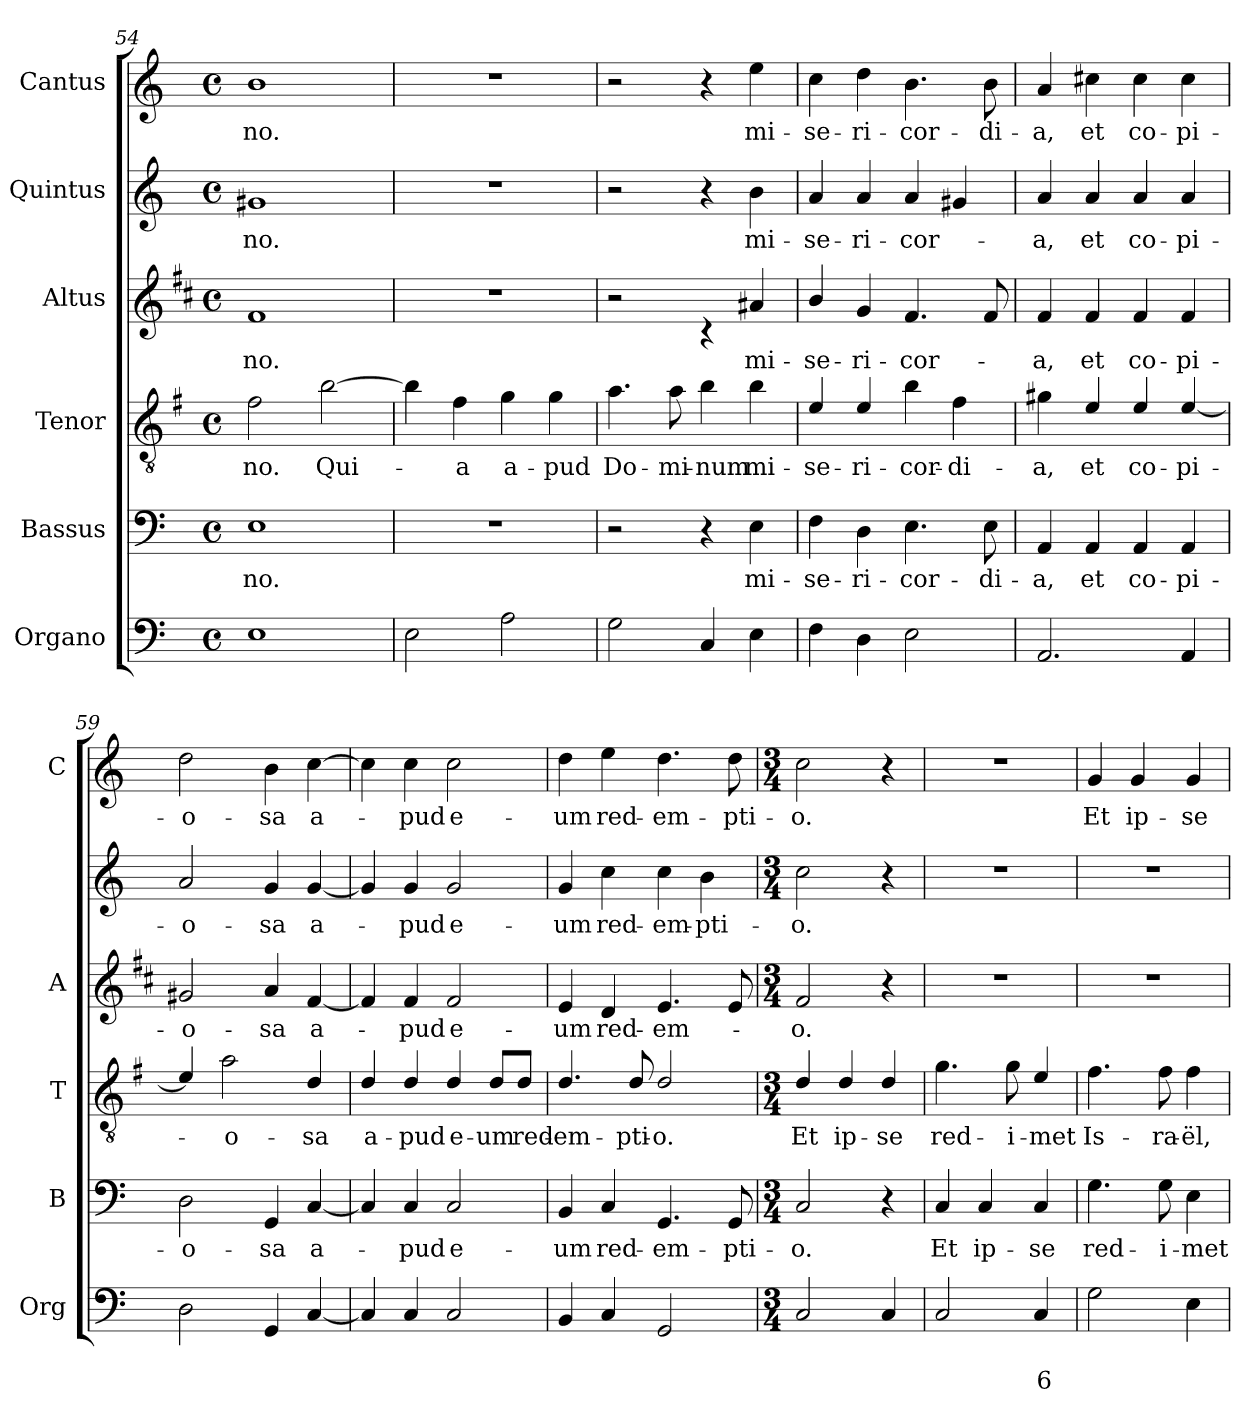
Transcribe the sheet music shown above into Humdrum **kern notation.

**kern	**text	**text	**kern	**text	**kern	**text	**kern	**text	**kern	**text	**kern	**text
*part6	*part6	*part6	*part5	*part5	*part4	*part4	*part3	*part3	*part2	*part2	*part1	*part1
*staff6	*staff6	*staff6	*staff5	*staff5	*staff4	*staff4	*staff3	*staff3	*staff2	*staff2	*staff1	*staff1
*I"Organo	*	*	*I"Bassus	*	*I"Tenor	*	*I"Altus	*	*I"Quintus	*	*I"Cantus	*
*I'Org	*	*	*I'B	*	*I'T	*	*I'A	*	*	*	*I'C	*
*clefF4	*	*	*clefF4	*	*clefGv2	*	*clefG2	*	*clefG2	*	*clefG2	*
*	*	*	*	*	*ITrd4c7	*	*ITrd1c2	*	*	*	*	*
*k[]	*	*	*k[]	*	*k[]	*	*k[]	*	*k[]	*	*k[]	*
*C:	*	*	*C:	*	*C:	*	*C:	*	*C:	*	*C:	*
*M4/4	*	*	*M4/4	*	*M4/4	*	*M4/4	*	*M4/4	*	*M4/4	*
*met(c)	*	*	*met(c)	*	*met(c)	*	*met(c)	*	*met(c)	*	*met(c)	*
=54	=54	=54	=54	=54	=54	=54	=54	=54	=54	=54	=54	=54
!	!	!	!	!LO:LY:b	!	!LO:LY:b	!	!LO:LY:b	!	!LO:LY:b	!	!LO:LY:b
1E	.	.	1E	-no.	2B\	-no.	1e	-no.	1g#X	-no.	1b	-no.
!	!	!	!	!	!	!LO:LY:b	!	!	!	!	!	!
.	.	.	.	.	[2e\	Qui-	.	.	.	.	.	.
=55	=55	=55	=55	=55	=55	=55	=55	=55	=55	=55	=55	=55
2E\	.	.	1r	.	4e\]	.	1r	.	1r	.	1r	.
!	!	!	!	!	!	!LO:LY:b	!	!	!	!	!	!
.	.	.	.	.	4B\	-a	.	.	.	.	.	.
!	!	!	!	!	!	!LO:LY:b	!	!	!	!	!	!
2A\	.	.	.	.	4c\	a-	.	.	.	.	.	.
!	!	!	!	!	!	!LO:LY:b	!	!	!	!	!	!
.	.	.	.	.	4c\	-pud	.	.	.	.	.	.
=56	=56	=56	=56	=56	=56	=56	=56	=56	=56	=56	=56	=56
!	!	!	!	!	!	!LO:LY:b	!	!	!	!	!	!
2G\	.	.	2r	.	4.d\	Do-	2r	.	2r	.	2r	.
!	!	!	!	!	!	!LO:LY:b	!	!	!	!	!	!
.	.	.	.	.	8d\	-mi-	.	.	.	.	.	.
!	!	!	!	!	!	!LO:LY:b	!	!	!	!	!	!
4C/	.	.	4r	.	4e\	-num	4rc	.	4r	.	4r	.
!	!	!	!	!LO:LY:b	!	!LO:LY:b	!	!LO:LY:b	!	!LO:LY:b	!	!LO:LY:b
4E\	.	.	4E\	mi-	4e\	mi-	4g#X/	mi-	4b\	mi-	4ee\	mi-
=57	=57	=57	=57	=57	=57	=57	=57	=57	=57	=57	=57	=57
!	!	!	!	!LO:LY:b	!	!LO:LY:b	!	!LO:LY:b	!	!LO:LY:b	!	!LO:LY:b
4F\	.	.	4F\	-se-	4A/	-se-	4a/	-se-	4a/	-se-	4cc\	-se-
!	!	!	!	!LO:LY:b	!	!LO:LY:b	!	!LO:LY:b	!	!LO:LY:b	!	!LO:LY:b
4D\	.	.	4D\	-ri-	4A/	-ri-	4f/	-ri-	4a/	-ri-	4dd\	-ri-
!	!	!	!	!LO:LY:b	!	!LO:LY:b	!	!LO:LY:b	!	!LO:LY:b	!	!LO:LY:b
2E\	.	.	4.E\	-cor-	4e\	-cor-	4.e/	-cor-	4a/	-cor-	4.b\	-cor-
!	!	!	!	!	!	!LO:LY:b	!	!	!	!	!	!
.	.	.	.	.	4B\	-di-	.	.	4g#X/	.	.	.
!	!	!	!	!LO:LY:b	!	!	!	!	!	!	!	!LO:LY:b
.	.	.	8E\	-di-	.	.	8e/	.	.	.	8b\	-di-
=58	=58	=58	=58	=58	=58	=58	=58	=58	=58	=58	=58	=58
!	!	!	!	!LO:LY:b	!	!LO:LY:b	!	!LO:LY:b	!	!LO:LY:b	!	!LO:LY:b
2.AA/	.	.	4AA/	-a,	4c#X\	-a,	4e/	-a,	4a/	-a,	4a/	-a,
!	!	!	!	!LO:LY:b	!	!LO:LY:b	!	!LO:LY:b	!	!LO:LY:b	!	!LO:LY:b
.	.	.	4AA/	et	4A/	et	4e/	et	4a/	et	4cc#X\	et
!	!	!	!	!LO:LY:b	!	!LO:LY:b	!	!LO:LY:b	!	!LO:LY:b	!	!LO:LY:b
.	.	.	4AA/	co-	4A/	co-	4e/	co-	4a/	co-	4cc#\	co-
!	!	!	!	!LO:LY:b	!	!LO:LY:b	!	!LO:LY:b	!	!LO:LY:b	!	!LO:LY:b
4AA/	.	.	4AA/	-pi-	[4A/	-pi-	4e/	-pi-	4a/	-pi-	4cc#\	-pi-
=59	=59	=59	=59	=59	=59	=59	=59	=59	=59	=59	=59	=59
!	!	!	!	!LO:LY:b	!	!	!	!LO:LY:b	!	!LO:LY:b	!	!LO:LY:b
2D\	.	.	2D\	-o-	4A/]	.	2f#X/	-o-	2a/	-o-	2dd\	-o-
!	!	!	!	!	!	!LO:LY:b	!	!	!	!	!	!
.	.	.	.	.	2d\	-o-	.	.	.	.	.	.
!	!	!	!	!LO:LY:b	!	!	!	!LO:LY:b	!	!LO:LY:b	!	!LO:LY:b
4GG/	.	.	4GG/	-sa	.	.	4g/	-sa	4g/	-sa	4b\	-sa
!	!	!	!	!LO:LY:b	!	!LO:LY:b	!	!LO:LY:b	!	!LO:LY:b	!	!LO:LY:b
[4C/	.	.	[4C/	a-	4G/	-sa	[4e/	a-	[4g/	a-	[4cc\	a-
!!LO:PB:g=z
=60	=60	=60	=60	=60	=60	=60	=60	=60	=60	=60	=60	=60
!	!	!	!	!	!	!LO:LY:b	!	!	!	!	!	!
4C/]	.	.	4C/]	.	4G/	a-	4e/]	.	4g/]	.	4cc\]	.
!	!	!	!	!LO:LY:b	!	!LO:LY:b	!	!LO:LY:b	!	!LO:LY:b	!	!LO:LY:b
4C/	.	.	4C/	-pud	4G/	-pud	4e/	-pud	4g/	-pud	4cc\	-pud
!	!	!	!	!LO:LY:b	!	!LO:LY:b	!	!LO:LY:b	!	!LO:LY:b	!	!LO:LY:b
2C/	.	.	2C/	e-	4G/	e-	2e/	e-	2g/	e-	2cc\	e-
!	!	!	!	!	!	!LO:LY:b	!	!	!	!	!	!
.	.	.	.	.	8G/L	-um	.	.	.	.	.	.
!	!	!	!	!	!	!LO:LY:b	!	!	!	!	!	!
.	.	.	.	.	8G/J	red-	.	.	.	.	.	.
=61	=61	=61	=61	=61	=61	=61	=61	=61	=61	=61	=61	=61
!	!	!	!	!LO:LY:b	!	!LO:LY:b	!	!LO:LY:b	!	!LO:LY:b	!	!LO:LY:b
4BB/	.	.	4BB/	-um	4.G/	-em-	4d/	-um	4g/	-um	4dd\	-um
!	!	!	!	!LO:LY:b	!	!	!	!LO:LY:b	!	!LO:LY:b	!	!LO:LY:b
4C/	.	.	4C/	red-	.	.	4c/	red-	4cc\	red-	4ee\	red-
!	!	!	!	!	!	!LO:LY:b	!	!	!	!	!	!
.	.	.	.	.	8G/	-pti-	.	.	.	.	.	.
!	!	!	!	!LO:LY:b	!	!LO:LY:b	!	!LO:LY:b	!	!LO:LY:b	!	!LO:LY:b
2GG/	.	.	4.GG/	-em-	2G/	-o.	4.d/	-em-	4cc\	-em-	4.dd\	-em-
!	!	!	!	!	!	!	!	!	!	!LO:LY:b	!	!
.	.	.	.	.	.	.	.	.	4b\	-pti-	.	.
!	!	!	!	!LO:LY:b	!	!	!	!	!	!	!	!LO:LY:b
.	.	.	8GG/	-pti-	.	.	8d/	.	.	.	8dd\	-pti-
=62	=62	=62	=62	=62	=62	=62	=62	=62	=62	=62	=62	=62
*M3/4	*	*	*M3/4	*	*M3/4	*	*M3/4	*	*M3/4	*	*M3/4	*
!	!	!	!	!LO:LY:b	!	!LO:LY:b	!	!LO:LY:b	!	!LO:LY:b	!	!LO:LY:b
2C/	.	.	2C/	-o.	4G/	Et	2e/	-o.	2cc\	-o.	2cc\	-o.
!	!	!	!	!	!	!LO:LY:b	!	!	!	!	!	!
.	.	.	.	.	4G/	ip-	.	.	.	.	.	.
!	!	!	!	!	!	!LO:LY:b	!	!	!	!	!	!
4C/	.	.	4r	.	4G/	-se	4r	.	4r	.	4r	.
=63	=63	=63	=63	=63	=63	=63	=63	=63	=63	=63	=63	=63
!	!	!	!	!LO:LY:b	!	!LO:LY:b	!	!	!	!	!	!
2C/	.	.	4C/	Et	4.c\	red-	2.r	.	2.r	.	2.r	.
!	!	!	!	!LO:LY:b	!	!	!	!	!	!	!	!
.	.	.	4C/	ip-	.	.	.	.	.	.	.	.
!	!	!	!	!	!	!LO:LY:b	!	!	!	!	!	!
.	.	.	.	.	8c\	-i-	.	.	.	.	.	.
!	!	!LO:LY:b	!	!LO:LY:b	!	!LO:LY:b	!	!	!	!	!	!
4C/	.	6	4C/	-se	4A/	-met	.	.	.	.	.	.
=64	=64	=64	=64	=64	=64	=64	=64	=64	=64	=64	=64	=64
!	!	!	!	!LO:LY:b	!	!LO:LY:b	!	!	!	!	!	!LO:LY:b
2G\	.	.	4.G\	red-	4.B\	Is-	2.r	.	2.r	.	4g/	Et
!	!	!	!	!	!	!	!	!	!	!	!	!LO:LY:b
.	.	.	.	.	.	.	.	.	.	.	4g/	ip-
!	!	!	!	!LO:LY:b	!	!LO:LY:b	!	!	!	!	!	!
.	.	.	8G\	-i-	8B\	-ra-	.	.	.	.	.	.
!	!	!	!	!LO:LY:b	!	!LO:LY:b	!	!	!	!	!	!LO:LY:b
4E\	.	.	4E\	-met	4B\	-ël,	.	.	.	.	4g/	-se
=	=	=	=	=	=	=	=	=	=	=	=	=
*-	*-	*-	*-	*-	*-	*-	*-	*-	*-	*-	*-	*-
